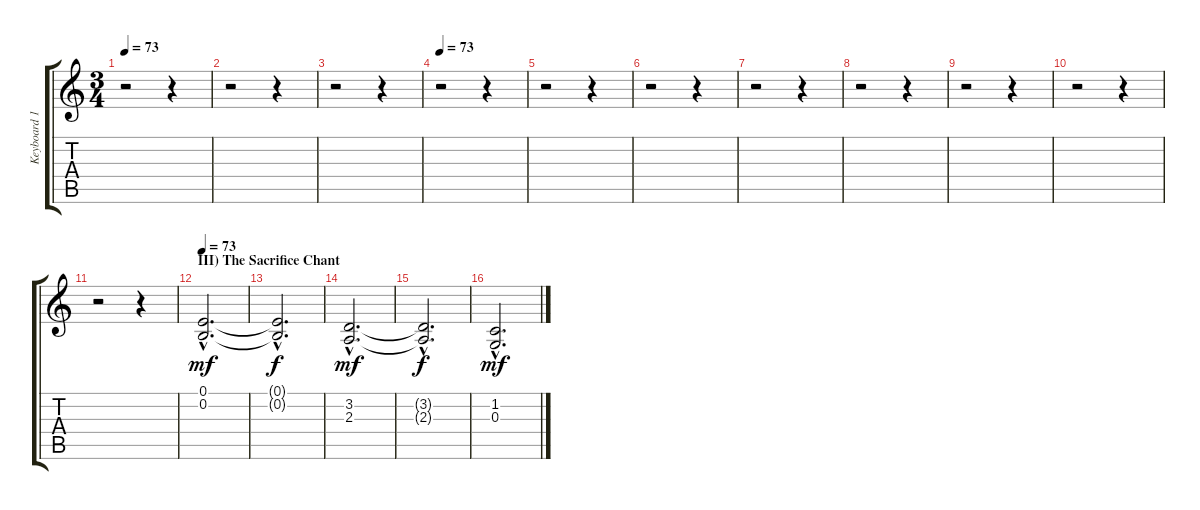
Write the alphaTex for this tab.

\track ("Keyboard 1" "Keyboard 1") {instrument choiraahs}
\staff {score tabs}
\tuning (E4 B3 G3 D3 A2 E2) {hide}
\ts (3 4)
\tempo 73
\clef g2
\ks c
r.2{dy mp} r.4 |
r.2 r.4 |
r.2 r.4 |
\tempo 73
r.2 r.4 |
r.2 r.4 |
r.2 r.4 |
r.2 r.4 |
r.2 r.4 |
r.2 r.4 |
r.2 r.4 |
r.2 r.4 |
\section ("" "III) The Sacrifice Chant")
\tempo 73
(0.1{hac} 0.2{hac}).2{d dy mf} |
(0.1{hac t} 0.2{hac t}).2{d dy f} |
(3.2{hac} 2.3{hac}).2{d dy mf} |
(3.2{hac t} 2.3{hac t}).2{d dy f} |
(1.2{hac} 0.3{hac}).2{d dy mf}
